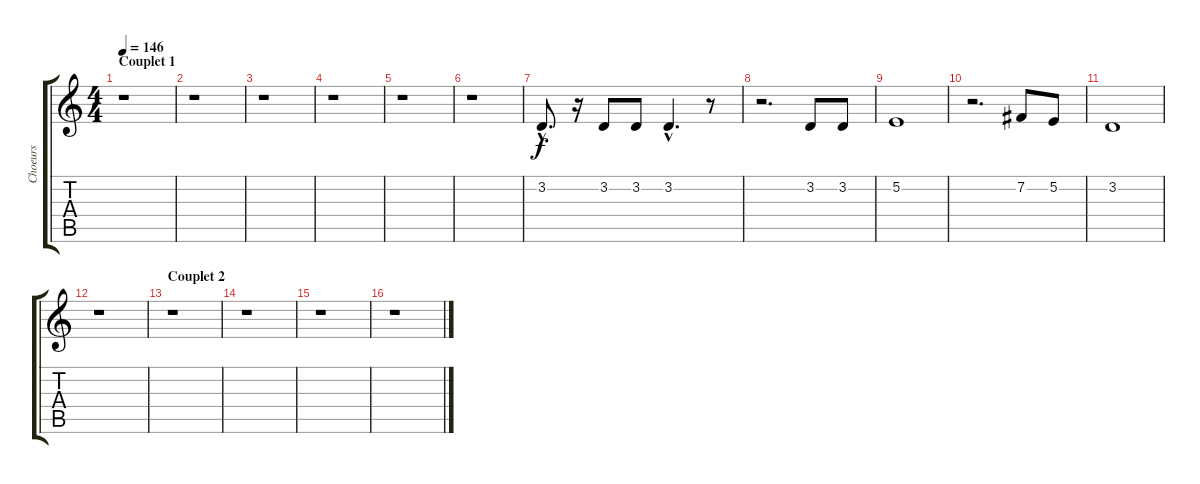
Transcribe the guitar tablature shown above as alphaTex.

\track ("Choeurs" "Choeurs") {instrument oboe}
\staff {score tabs}
\tuning (E4 B3 G3 D3 A2 E2) {hide}
\ts (4 4)
\section ("" "Couplet 1")
\tempo 146
\clef g2
\ks c
r.1{dy f} |
r.1 |
r.1 |
r.1 |
r.1 |
r.1 |
3.2{hac}.8{d} r.16 3.2.8 3.2.8 3.2{hac}.4{d} r.8 |
r.2{d} 3.2.8 3.2.8 |
5.2.1 |
r.2{d} 7.2.8 5.2.8 |
3.2.1 |
r.1 |
\section ("" "Couplet 2")
r.1 |
r.1 |
r.1 |
r.1
